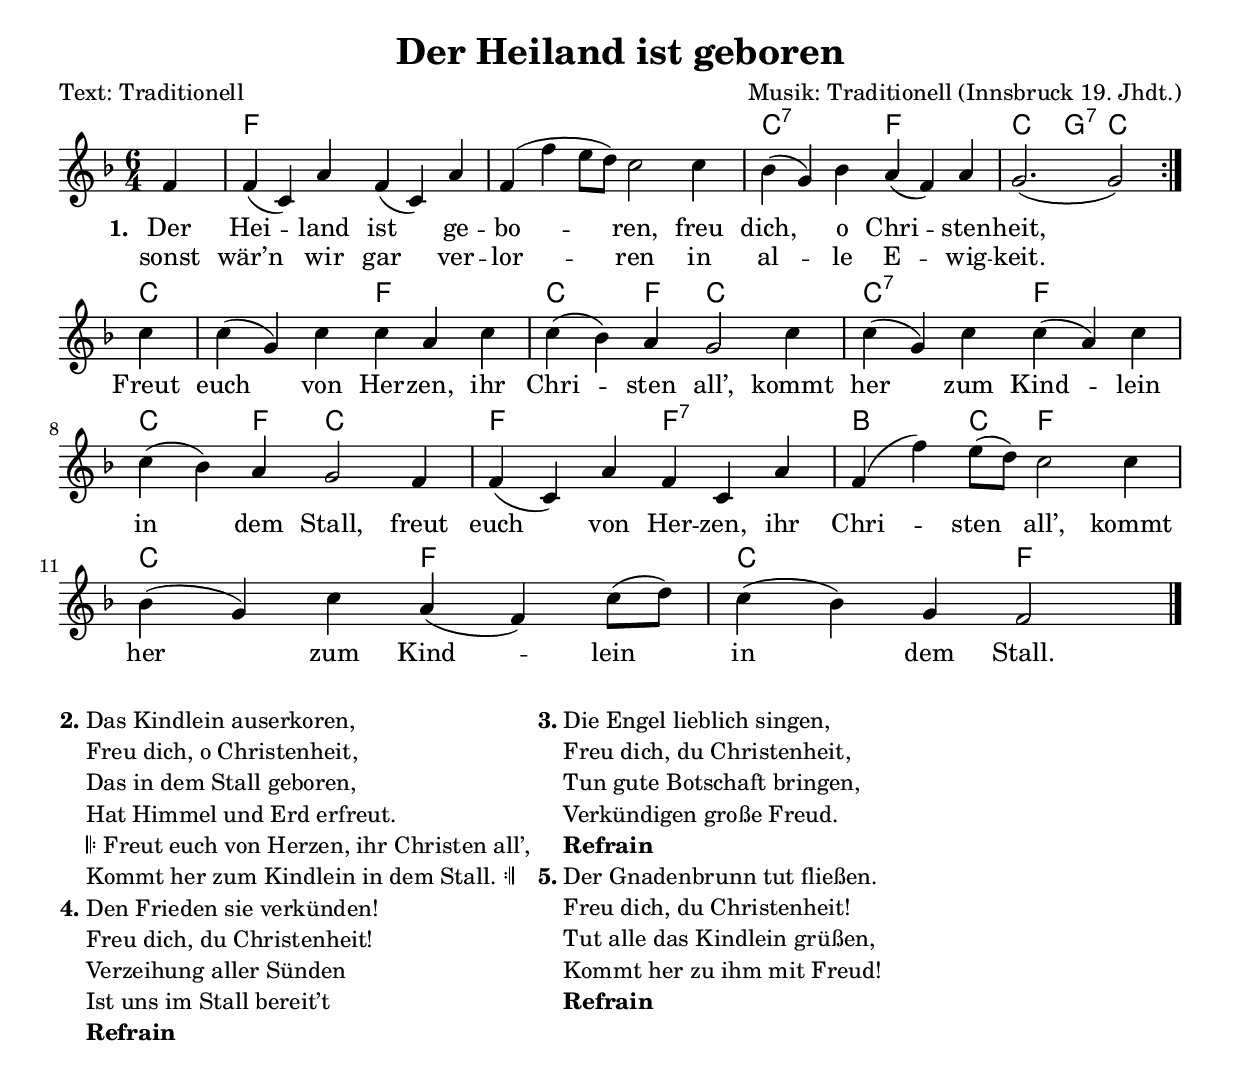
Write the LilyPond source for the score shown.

% Für das Projekt "Gemeinfreie Weihnachtslieder 2011" der Musikpiraten e.V.
% Webseite http://musik.klarmachen-zum-aendern.de/
% Dieses Notenblatt wurde bearbeitet von Ingo Felger [www.facebook.com/Tschilp] 
% Kontakt: chirp@ulmo.org


\version "2.12.3"
\include "deutsch.ly"
\include "default.ly"

\header {
    title = "Der Heiland ist geboren"
    composer = "Musik: Traditionell (Innsbruck 19. Jhdt.)"
    poet = "Text: Traditionell"
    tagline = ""
}


SongMelodyOne = \relative c' {
    \repeat volta 2 {     \partial 4
    f4     f( c) a' f( c) a'
    f( f' e8 d) c2 c4
    %\break
    b( g) b a( f) a
    %  \partial 8*6
    g2. (g2) }
  \break
    \partial 4
    c4 
    c( g) c c a c
    c( b) a g2 c4
    %\break
    c4( g) c c( a) c
    c( b) a g2  f4
       %\break
    f( c) a' f c a'
    f( f') e8( d) c2 c4
    %\break
    b( g) c a( f) c'8( d)
    c4( b) g f2 
}

SongChords = \chordmode { \set chordChanges = ##t
  \germanChords
s4 f1. f1. c2.:7 f2. c2 g4:7 c2
c4 c2. f2. c2 f4 c2. c2.:7 f2.
c2 f4 c2. f2. f2.:7 b2 c4 f2. c2. f2. c2. f2
}

SongTextA = \lyricmode { \set stanza = "1."
Der4 Hei2 -- land4 ist2 ge4 -- bo2. -- ren,2 freu4 dich,2 o4 Chri2 -- sten4 -- heit,4*5
Freut4 euch2 von4 Her -- zen, ihr Chri2 -- sten4 all’,2 kommt4 her2 zum4 Kind2 -- lein4 in2 dem4 Stall,2
freut4 euch2 von4 Her -- zen, ihr Chri2 -- sten4 all’,2  kommt4 her2 zum4 Kind2 -- lein4 in2 dem4 Stall.2
}
SongTextB = \lyricmode {
sonst4 wär’n2 wir4 gar2 ver4 -- lor2. -- ren2 in4 al2 -- le4 E2 -- wig4 -- keit.4*5
}

\score {
  <<
  \new ChordNames { \SongChords }
    \new Staff = "upper" {
      \clef treble
      \key f\major
      \time 6/4
      \override Staff.TimeSignature   #'style = #'numbered
      \partial 4

      \new Voice = "v1" {
          \SongMelodyOne
      }
      \bar "|."
    }
    \new Lyrics \SongTextA
    \new Lyrics \SongTextB
  >>

  \layout{
  }
  %\midi{}
}

  
\markup {
  \hspace #0.1
  \column {
    \line {
      \bold "2."
      \column {
      "Das Kindlein auserkoren,"
"Freu dich, o Christenheit,"
"Das in dem Stall geboren,"
"Hat Himmel und Erd erfreut."
\line {
       \char ##x1D106
	"Freut euch von Herzen, ihr Christen all’,"
}
\line {
	"Kommt her zum Kindlein in dem Stall."
       \char ##x1D107
}

      }
    }
    \hspace #0.1
    \line {
      \bold "4."
      \column {
          "Den Frieden sie verkünden!"
"Freu dich, du Christenheit!"
"Verzeihung aller Sünden"
"Ist uns im Stall bereit’t"
\bold "Refrain"
      }
    }
  }
  \hspace #0.1
  \column {
    \line {
      \bold "3."
      \column {
"Die Engel lieblich singen,"
"Freu dich, du Christenheit,"
"Tun gute Botschaft bringen,"
"Verkündigen große Freud."
\bold "Refrain"
      }
    }
    \hspace #0.1
    \line {
      \bold "5."
      \column {
"Der Gnadenbrunn tut fließen."
"Freu dich, du Christenheit!"
"Tut alle das Kindlein grüßen,"
"Kommt her zu ihm mit Freud!"
\bold "Refrain"
      }
    }
  }
  \hspace #0.1
}

